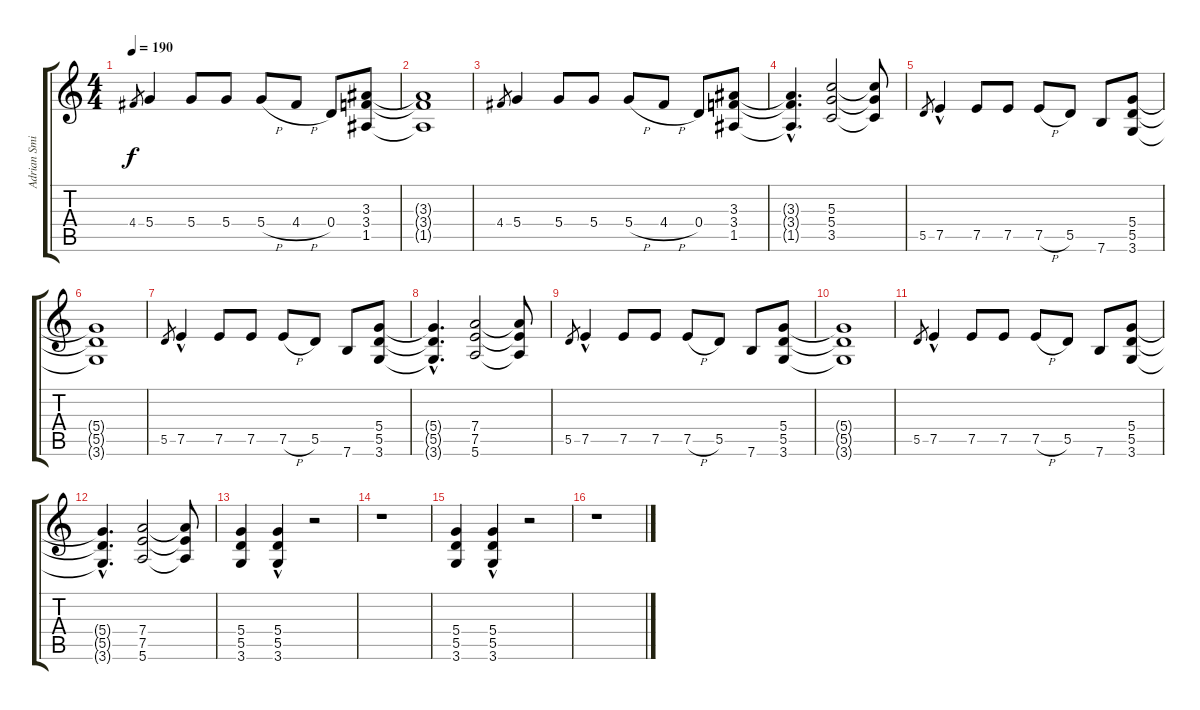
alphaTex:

\track ("Adrian Smith" "Adrian Smi") {instrument distortionguitar}
\staff {score tabs}
\tuning (E4 B3 G3 D3 A2 E2) {hide}
\ts (4 4)
\tempo 190
\clef g2
\ks c
4.4.8{gr dy f} 5.4.4 5.4.8 5.4.8 5.4{h}.8 4.4{h}.8 0.4.8 (3.3 3.4 1.5).8 |
(3.3{t} 3.4{t} 1.5{t}).1 |
4.4.8{gr} 5.4.4 5.4.8 5.4.8 5.4{h}.8 4.4{h}.8 0.4.8 (3.3 3.4 1.5).8 |
(3.3{hac t} 3.4{hac t} 1.5{hac t}).4{d} (5.3 5.4 3.5).2 (5.3{t} 5.4{t} 3.5{t}).8 |
5.5.8{gr} 7.5{hac}.4 7.5.8 7.5.8 7.5{h}.8 5.5.8 7.6.8 (5.4 5.5 3.6).8 |
(5.4{t} 5.5{t} 3.6{t}).1 |
5.5.8{gr} 7.5{hac}.4 7.5.8 7.5.8 7.5{h}.8 5.5.8 7.6.8 (5.4 5.5 3.6).8 |
(5.4{hac t} 5.5{hac t} 3.6{hac t}).4{d} (7.4 7.5 5.6).2 (7.4{t} 7.5{t} 5.6{t}).8 |
5.5.8{gr} 7.5{hac}.4 7.5.8 7.5.8 7.5{h}.8 5.5.8 7.6.8 (5.4 5.5 3.6).8 |
(5.4{t} 5.5{t} 3.6{t}).1 |
5.5.8{gr} 7.5{hac}.4 7.5.8 7.5.8 7.5{h}.8 5.5.8 7.6.8 (5.4 5.5 3.6).8 |
(5.4{hac t} 5.5{hac t} 3.6{hac t}).4{d} (7.4 7.5 5.6).2 (7.4{t} 7.5{t} 5.6{t}).8 |
(5.4 5.5 3.6).4 (5.4{hac} 5.5 3.6).4 r.2 |
r.1 |
(5.4 5.5 3.6).4 (5.4{hac} 5.5 3.6).4 r.2 |
r.1
